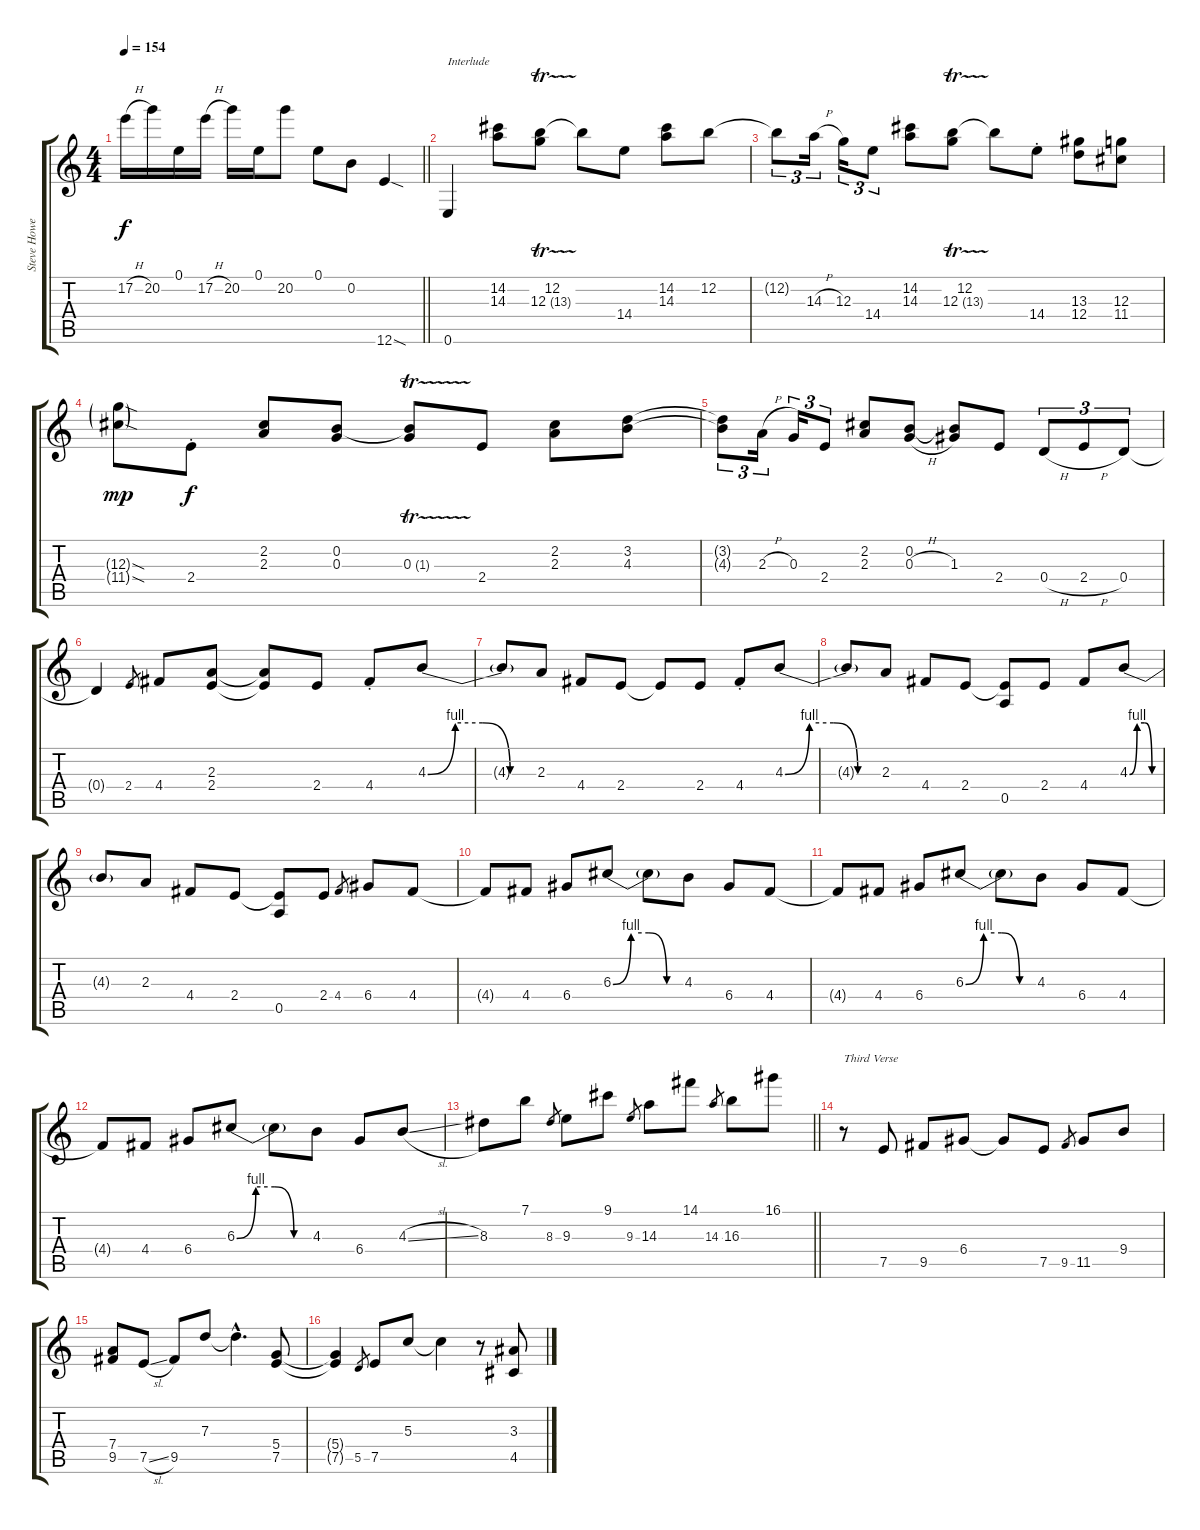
\track ("Steve Howe 1" "Steve Howe") {instrument overdrivenguitar}
\staff {score tabs}
\tuning (E4 B3 G3 D3 A2 E2) {hide}
\ts (4 4)
\tempo 154
\clef g2
\barLineRight lightlight
\ks c
17.2{h}.16{dy f} 20.2.16 0.1.16 17.2{h}.16 20.2.16 0.1.16 20.2.8 0.1.8 0.2.8 12.6{sod}.4 |
0.6.4{txt "Interlude"} (14.2 14.3).8 (12.2 12.3{tr (13 16)}).8 12.2{t}.8 14.4.8 (14.2 14.3).8 12.2.8 |
12.2{t}.8{tu (3 2)} 14.3{h}.16{tu (3 2)} 12.3.16{tu (3 2)} 14.4.8{tu (3 2)} (14.2 14.3).8 (12.2 12.3{tr (13 16)}).8 12.2{t}.8 14.4{st}.8 (13.3 12.4).8 (12.3 11.4).8 |
(12.3{sod g} 11.4{sod g}).8{dy mp} 2.4{st}.8{dy f} (2.2 2.3).8 (0.2 0.3).8 (0.2{t} 0.3{tr (1 16)}).8 2.4.8 (2.2 2.3).8 (3.2 4.3).8 |
(3.2{t} 4.3{t}).8{tu (3 2)} 2.3{h}.16{tu (3 2)} 0.3.16{tu (3 2)} 2.4.8{tu (3 2)} (2.2 2.3).8 (0.2 0.3{h}).8 (0.2{t} 1.3).8 2.4.8 0.4{h}.8{tu (3 2)} 2.4{h}.8{tu (3 2)} 0.4.8{tu (3 2)} |
0.4{t}.4 2.4.8{gr} 4.4.8 (2.3 2.4).8 (2.3{t} 2.4{t}).8 2.4.8 4.4{st}.8 4.3{be (custom 0 0 15 4 30 4 45 0 60 0)}.8 |
4.3{t}.8 2.3.8 4.4.8 2.4.8 2.4{t}.8 2.4.8 4.4{st}.8 4.3{be (custom 0 0 15 4 30 4 45 0 60 0)}.8 |
4.3{t}.8 2.3.8 4.4.8 2.4.8 (2.4{t} 0.5).8 2.4.8 4.4.8 4.3{be (custom 0 0 15 4 30 4 45 0 60 0)}.8 |
4.3{t}.8 2.3.8 4.4.8 2.4.8 (2.4{t} 0.5).8 2.4.8 4.4.8{gr} 6.4.8 4.4.8 |
4.4{t}.8 4.4.8 6.4.8 6.3{be (custom 0 0 15 4 30 4 45 0 60 0)}.8 6.3{t}.8 4.3.8 6.4.8 4.4.8 |
4.4{t}.8 4.4.8 6.4.8 6.3{be (custom 0 0 15 4 30 4 45 0 60 0)}.8 6.3{t}.8 4.3.8 6.4.8 4.4.8 |
4.4{t}.8 4.4.8 6.4.8 6.3{be (custom 0 0 15 4 30 4 45 0 60 0)}.8 6.3{t}.8 4.3.8 6.4.8 4.3{sl}.8 |
\barLineRight lightlight
8.3.8 7.1.8 8.3.8{gr} 9.3.8 9.1.8 9.3.8{gr} 14.3.8 14.1.8 14.3.8{gr} 16.3.8 16.1.8 |
r.8{txt "Third Verse"} 7.5.8 9.5.8 6.4.8 6.4{t}.8 7.5.8 9.5.8{gr} 11.5.8 9.4.8 |
(7.4 9.5).8 7.5{sl}.8 9.5.8 7.3.8 7.3{hac t}.4{d} (5.4 7.5).8 |
(5.4{t} 7.5{t}).4 5.5.8{gr} 7.5.8 5.3.8 5.3{t}.4 r.8 (3.3{sl} 4.5{sl}).8
